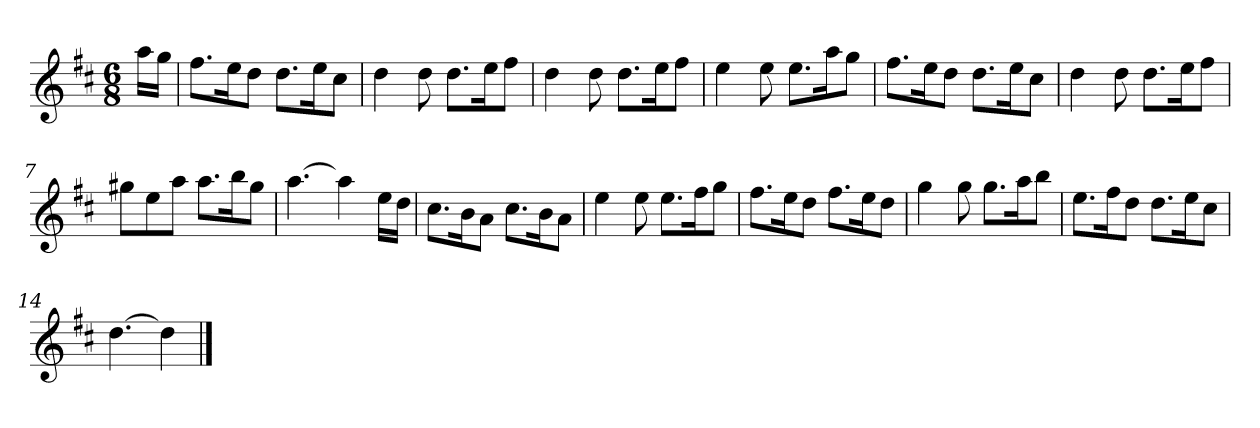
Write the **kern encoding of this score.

**kern
*part1
*staff1
*k[f#c#]
*M6/8
*MM120
=
16aaLL
16ggJJ
=1
8.ff#L
16eeK
8ddJ
8.ddL
16eeK
8cc#J
=2
4dd
8dd
8.ddL
16eeK
8ff#J
=3
4dd
8dd
8.ddL
16eeK
8ff#J
=4
4ee
8ee
8.eeL
16aaK
8ggJ
=5
8.ff#L
16eeK
8ddJ
8.ddL
16eeK
8cc#J
=6
4dd
8dd
8.ddL
16eeK
8ff#J
=7
8gg#XL
8ee
8aaJ
8.aaL
16bbK
8gg#J
=8
[4.aa
4aa]
16eeLL
16ddJJ
=9
8.cc#L
16bK
8aJ
8.cc#L
16bK
8aJ
=10
4ee
8ee
8.eeL
16ff#K
8ggJ
=11
8.ff#L
16eeK
8ddJ
8.ff#L
16eeK
8ddJ
=12
4gg
8gg
8.ggL
16aaK
8bbJ
=13
8.eeL
16ff#K
8ddJ
8.ddL
16eeK
8cc#J
=14
[4.dd
4dd]
==
*-
